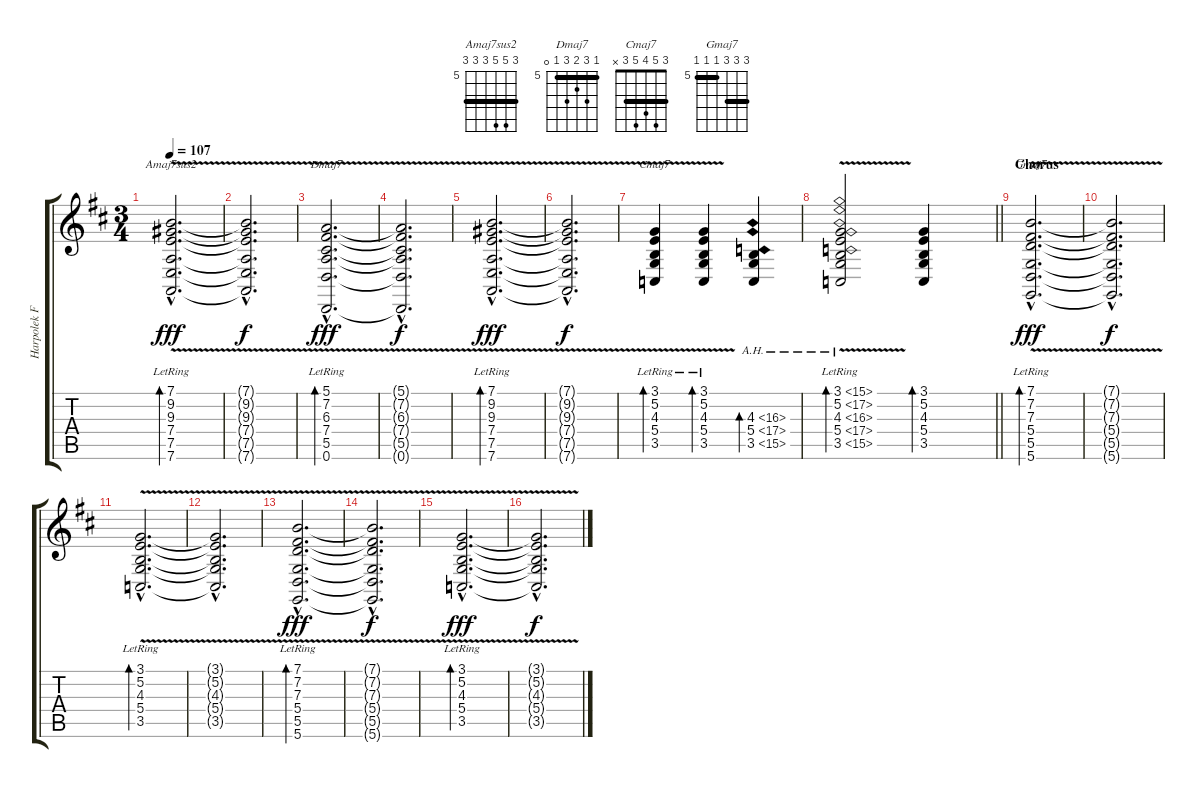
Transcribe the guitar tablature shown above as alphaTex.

\track ("Harpolek FX" "Harpolek F") {instrument orchestralharp}
\staff {score tabs}
\tuning (E4 B3 G3 D3 A2 D2) {hide}
\chord ("Amaj7sus2" 7 9 9 7 7 7) {firstfret 5 barre 7}
\chord ("Dmaj7" 5 7 6 7 5 0) {firstfret 5 barre 5}
\chord ("Cmaj7" 3 5 4 5 3 x) {barre 3}
\chord ("Gmaj7" 7 7 7 5 5 5) {firstfret 5 barre (5 7)}
\ts (3 4)
\tempo 107
\clef g2
\ks d
(7.1{v hac lr} 9.2{v hac lr} 9.3{v hac lr} 7.4{v hac lr} 7.5{v hac lr} 7.6{hac lr}).2{d bd 120 ch "Amaj7sus2" dy fff} |
(7.1{hac t} 9.2{hac t} 9.3{hac t} 7.4{hac t} 7.5{hac t} 7.6{hac t}).2{d dy f} |
(5.1{v hac lr} 7.2{v hac lr} 6.3{v hac lr} 7.4{v hac lr} 5.5{hac lr} 0.6{hac lr}).2{d bd 120 ch "Dmaj7" dy fff} |
(5.1{hac t} 7.2{hac t} 6.3{hac t} 7.4{hac t} 5.5{hac t} 0.6{hac t}).2{d dy f} |
(7.1{v hac lr} 9.2{v hac lr} 9.3{v hac lr} 7.4{v hac lr} 7.5{v hac lr} 7.6{hac lr}).2{d bd 120 dy fff} |
(7.1{hac t} 9.2{hac t} 9.3{hac t} 7.4{hac t} 7.5{hac t} 7.6{hac t}).2{d dy f} |
(3.1{v lr} 5.2{v lr} 4.3{v lr} 5.4{v lr} 3.5{v lr}).4{bd 120 ch "Cmaj7"} (3.1{v lr} 5.2{v lr} 4.3{v lr} 5.4{v lr} 3.5{v lr}).4{bd 120} (4.3{ah 12} 5.4{ah 12} 3.5{ah 12}).4{bd 120} |
\barLineRight lightlight
(3.1{ah 12 v lr} 5.2{ah 12 v lr} 4.3{ah 12 v lr} 5.4{ah 12 v lr} 3.5{ah 12 v lr}).2{bd 120} (3.1 5.2 4.3 5.4 3.5).4{bd 120} |
\section ("" "Chorus")
(7.1{v hac lr} 7.2{v hac lr} 7.3{v hac lr} 5.4{v hac lr} 5.5{v hac lr} 5.6{v hac lr}).2{d bd 120 ch "Gmaj7" dy fff} |
(7.1{hac t} 7.2{hac t} 7.3{hac t} 5.4{hac t} 5.5{hac t} 5.6{hac t}).2{d dy f} |
(3.1{v hac lr} 5.2{v hac lr} 4.3{v hac lr} 5.4{v hac lr} 3.5{v hac lr}).2{d bd 120} |
(3.1{hac t} 5.2{hac t} 4.3{hac t} 5.4{hac t} 3.5{hac t}).2{d} |
(7.1{v hac lr} 7.2{v hac lr} 7.3{v hac lr} 5.4{v hac lr} 5.5{v hac lr} 5.6{v hac lr}).2{d bd 120 dy fff} |
(7.1{hac t} 7.2{hac t} 7.3{hac t} 5.4{hac t} 5.5{hac t} 5.6{hac t}).2{d dy f} |
(3.1{v hac lr} 5.2{v hac lr} 4.3{v hac lr} 5.4{v hac lr} 3.5{v hac lr}).2{d bd 120 dy fff} |
(3.1{hac t} 5.2{hac t} 4.3{hac t} 5.4{hac t} 3.5{hac t}).2{d dy f}
